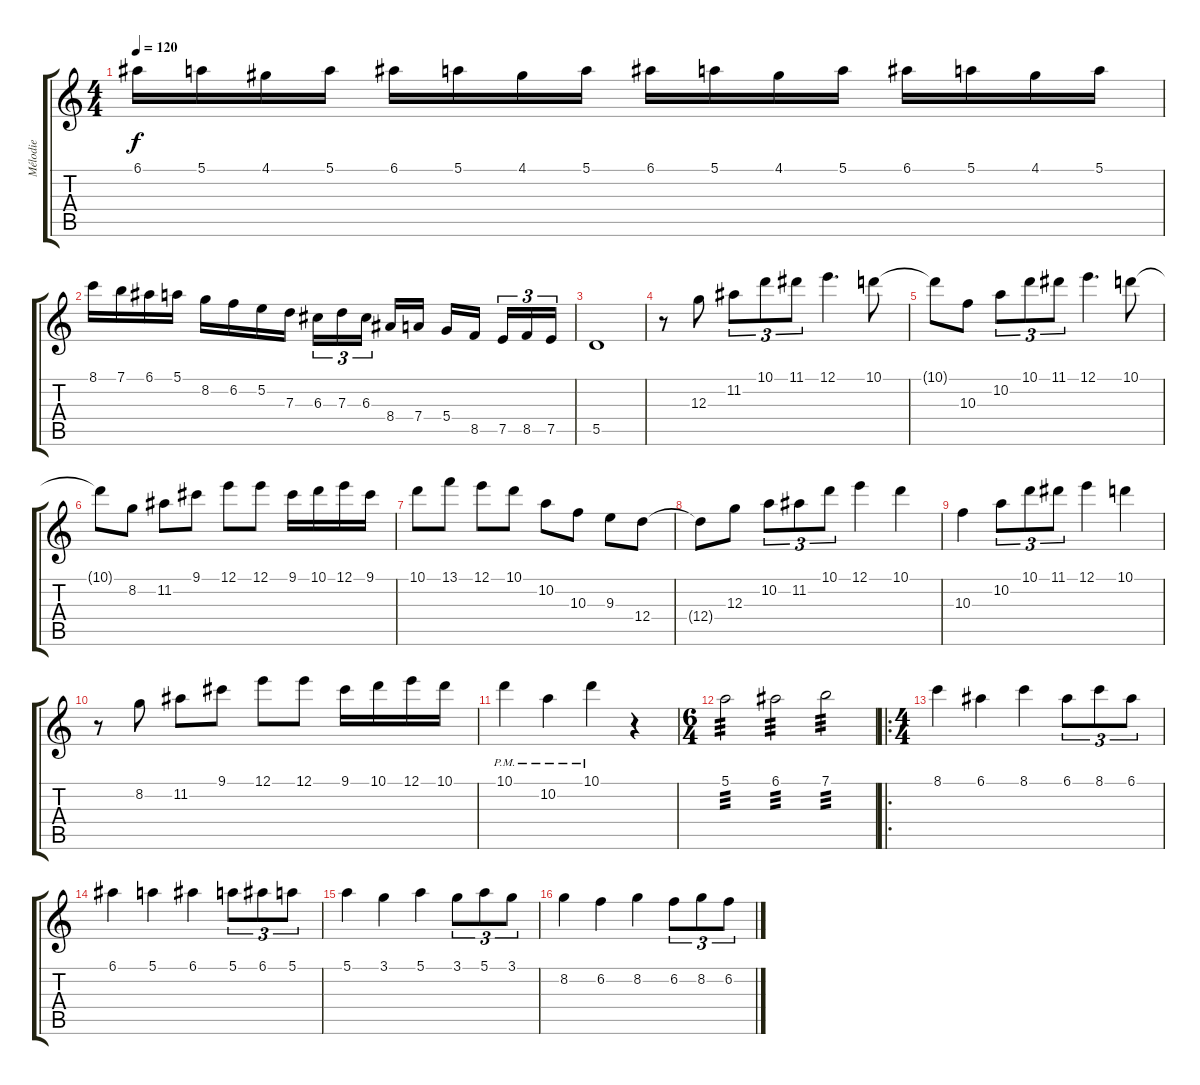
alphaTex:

\track ("Mélodie" "Mélodie") {instrument acousticguitarsteel}
\staff {score tabs}
\tuning (E4 B3 G3 D3 A2 E2) {hide}
\ts (4 4)
\tempo 120
\clef g2
\ks c
6.1.16{dy f} 5.1.16 4.1.16 5.1.16 6.1.16 5.1.16 4.1.16 5.1.16 6.1.16 5.1.16 4.1.16 5.1.16 6.1.16 5.1.16 4.1.16 5.1.16 |
8.1.16 7.1.16 6.1.16 5.1.16 8.2.16 6.2.16 5.2.16 7.3.16 6.3.16{tu (3 2)} 7.3.16{tu (3 2)} 6.3.16{tu (3 2)} 8.4.16 7.4.16 5.4.16 8.5.16 7.5.16{tu (3 2)} 8.5.16{tu (3 2)} 7.5.16{tu (3 2)} |
5.5.1 |
r.8 12.3.8 11.2.8{tu (3 2)} 10.1.8{tu (3 2)} 11.1.8{tu (3 2)} 12.1.4{d} 10.1.8 |
10.1{t}.8 10.3.8 10.2.8{tu (3 2)} 10.1.8{tu (3 2)} 11.1.8{tu (3 2)} 12.1.4{d} 10.1.8 |
10.1{t}.8 8.2.8 11.2.8 9.1.8 12.1.8 12.1.8 9.1.16 10.1.16 12.1.16 9.1.16 |
10.1.8 13.1.8 12.1.8 10.1.8 10.2.8 10.3.8 9.3.8 12.4.8 |
12.4{t}.8 12.3.8 10.2.8{tu (3 2)} 11.2.8{tu (3 2)} 10.1.8{tu (3 2)} 12.1.4 10.1.4 |
10.3.4 10.2.8{tu (3 2)} 10.1.8{tu (3 2)} 11.1.8{tu (3 2)} 12.1.4 10.1.4 |
r.8 8.2.8 11.2.8 9.1.8 12.1.8 12.1.8 9.1.16 10.1.16 12.1.16 10.1.16 |
10.1{pm}.4 10.2{pm}.4 10.1{pm}.4 r.4 |
\ts (6 4)
5.1.2{tp 3} 6.1.2{tp 3} 7.1.2{tp 3} |
\ro
\ts (4 4)
8.1.4 6.1.4 8.1.4 6.1.8{tu (3 2)} 8.1.8{tu (3 2)} 6.1.8{tu (3 2)} |
6.1.4 5.1.4 6.1.4 5.1.8{tu (3 2)} 6.1.8{tu (3 2)} 5.1.8{tu (3 2)} |
5.1.4 3.1.4 5.1.4 3.1.8{tu (3 2)} 5.1.8{tu (3 2)} 3.1.8{tu (3 2)} |
8.2.4 6.2.4 8.2.4 6.2.8{tu (3 2)} 8.2.8{tu (3 2)} 6.2.8{tu (3 2)}
